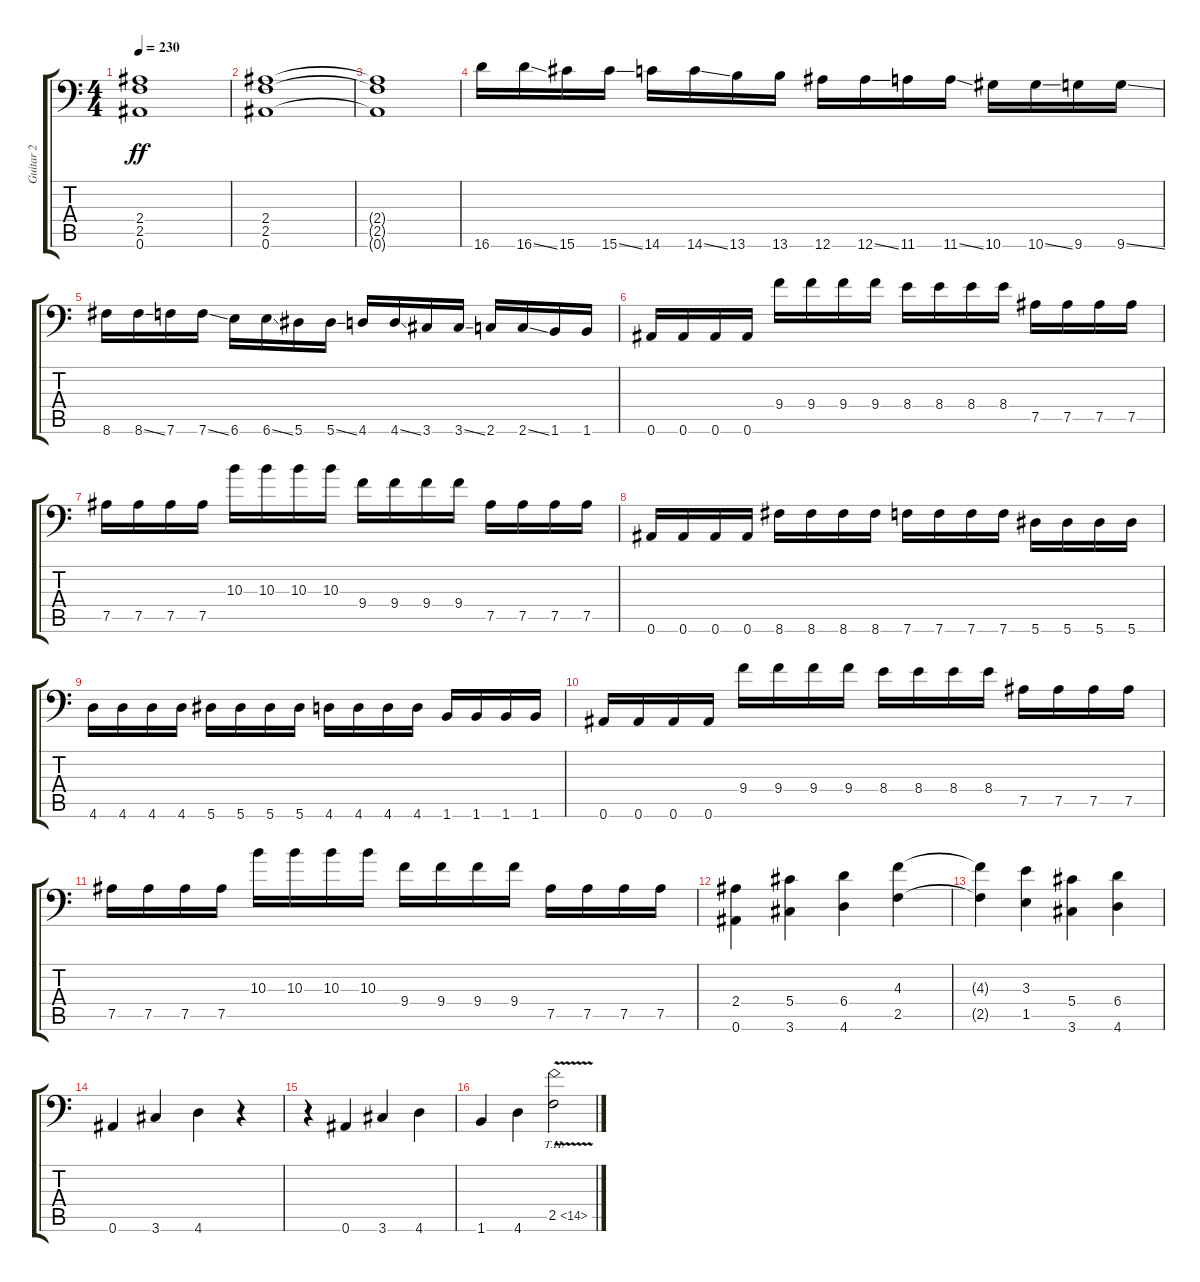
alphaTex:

\track ("Guitar 2" "Guitar 2") {instrument distortionguitar}
\staff {score tabs}
\tuning (Bb3 F3 Db3 Ab2 Eb2 Bb1) {hide}
\ts (4 4)
\tempo 230
\clef f4
\ks c
(2.4{t} 2.5{t} 0.6{t}).1{dy ff} |
(2.4 2.5 0.6).1 |
(2.4{t} 2.5{t} 0.6{t}).1 |
16.6.16{instrument guitarfretnoise} 16.6{ss}.16 15.6.16 15.6{ss}.16 14.6.16 14.6{ss}.16 13.6.16 13.6.16 12.6.16 12.6{ss}.16 11.6.16 11.6{ss}.16 10.6.16 10.6{ss}.16 9.6.16 9.6{ss}.16 |
8.6.16 8.6{ss}.16 7.6.16 7.6{ss}.16 6.6.16 6.6{ss}.16 5.6.16 5.6{ss}.16 4.6.16 4.6{ss}.16 3.6.16 3.6{ss}.16 2.6.16 2.6{ss}.16 1.6.16 1.6.16 |
0.6.16{instrument distortionguitar} 0.6.16 0.6.16 0.6.16 9.4.16 9.4.16 9.4.16 9.4.16 8.4.16 8.4.16 8.4.16 8.4.16 7.5.16 7.5.16 7.5.16 7.5.16 |
7.5.16 7.5.16 7.5.16 7.5.16 10.3.16 10.3.16 10.3.16 10.3.16 9.4.16 9.4.16 9.4.16 9.4.16 7.5.16 7.5.16 7.5.16 7.5.16 |
0.6.16 0.6.16 0.6.16 0.6.16 8.6.16 8.6.16 8.6.16 8.6.16 7.6.16 7.6.16 7.6.16 7.6.16 5.6.16 5.6.16 5.6.16 5.6.16 |
4.6.16 4.6.16 4.6.16 4.6.16 5.6.16 5.6.16 5.6.16 5.6.16 4.6.16 4.6.16 4.6.16 4.6.16 1.6.16 1.6.16 1.6.16 1.6.16 |
0.6.16 0.6.16 0.6.16 0.6.16 9.4.16 9.4.16 9.4.16 9.4.16 8.4.16 8.4.16 8.4.16 8.4.16 7.5.16 7.5.16 7.5.16 7.5.16 |
7.5.16 7.5.16 7.5.16 7.5.16 10.3.16 10.3.16 10.3.16 10.3.16 9.4.16 9.4.16 9.4.16 9.4.16 7.5.16 7.5.16 7.5.16 7.5.16 |
(2.4 0.6).4 (5.4 3.6).4 (6.4 4.6).4 (4.3 2.5).4 |
(4.3{t} 2.5{t}).4 (3.3 1.5).4 (5.4 3.6).4 (6.4 4.6).4 |
0.6.4 3.6.4 4.6.4 r.4 |
r.4 0.6.4 3.6.4 4.6.4 |
1.6.4 4.6.4 2.5{th 12 v}.2{instrument guitarharmonics}
